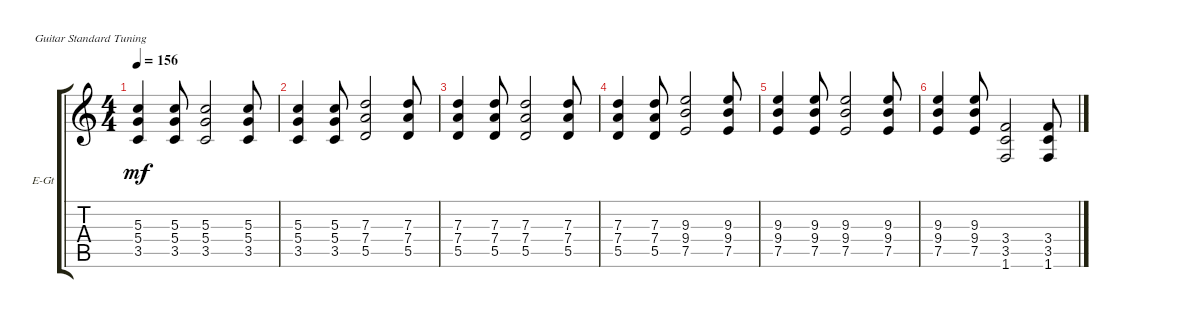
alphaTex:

\defaultSystemsLayout 4
\bracketExtendMode groupsimilarinstruments
\firstSystemTrackNameOrientation horizontal
\otherSystemsTrackNameOrientation horizontal
\track ("Rhythm2" "E-Gt") {instrument distortionguitar}
\staff {score tabs}
\tuning (E4 B3 G3 D3 A2 E2)
\ts (4 4)
\tempo 156
\clef g2
\scale
0.333333
\ks c
(3.5 5.4 5.3).4{dy mf} (3.5 5.4 5.3).8 (3.5 5.4 5.3).2 (3.5 5.4 5.3).8 |
\scale
0.333333 (3.5 5.4 5.3).4 (3.5 5.4 5.3).8 (5.5 7.4 7.3).2 (5.5 7.4 7.3).8 |
\scale
0.333333 (5.5 7.4 7.3).4 (5.5 7.4 7.3).8 (5.5 7.4 7.3).2 (5.5 7.4 7.3).8 |
\scale
0.333333 (5.5 7.4 7.3).4 (5.5 7.4 7.3).8 (7.5 9.4 9.3).2 (7.5 9.4 9.3).8 |
(7.5 9.4 9.3).4 (7.5 9.4 9.3).8 (7.5 9.4 9.3).2 (7.5 9.4 9.3).8 |
(7.5 9.4 9.3).4 (7.5 9.4 9.3).8 (1.6 3.5 3.4).2 (1.6 3.5 3.4).8
